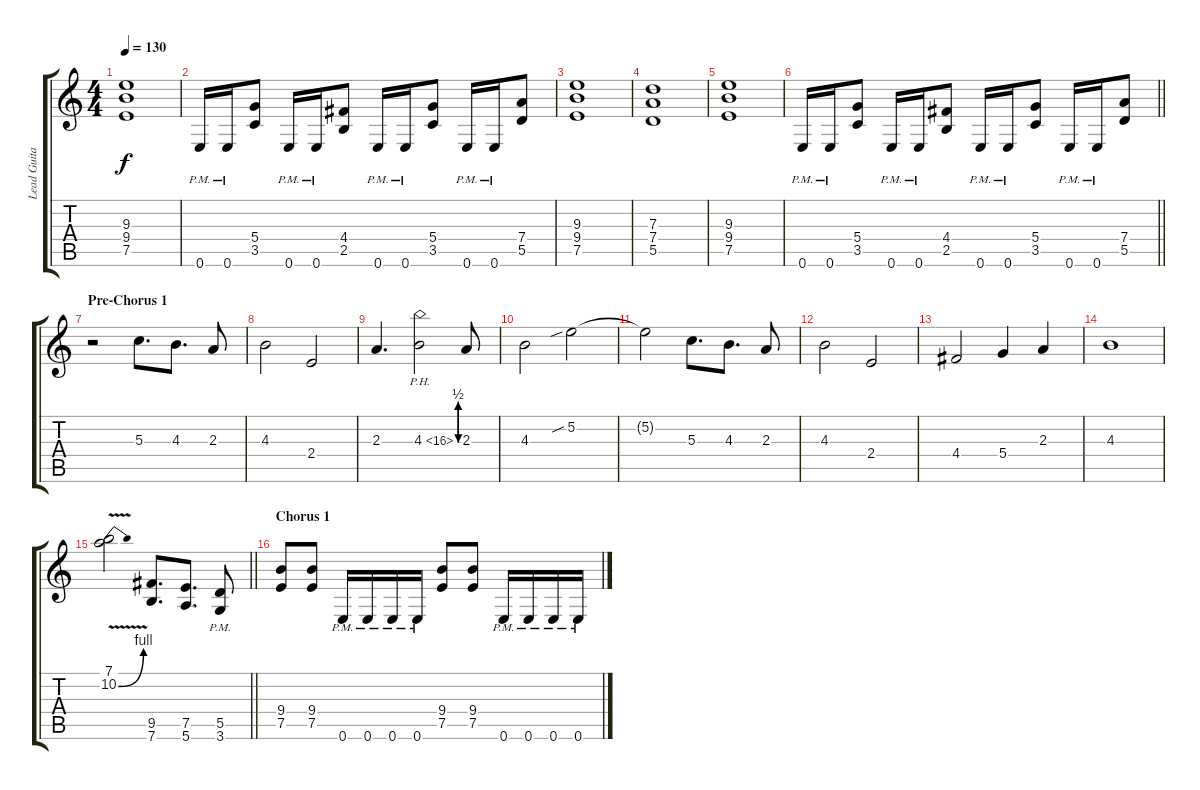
\track ("Lead Guitar" "Lead Guita") {instrument distortionguitar}
\staff {score tabs}
\tuning (E4 B3 G3 D3 A2 E2) {hide}
\ts (4 4)
\tempo 130
\clef g2
\ks c
(9.3 9.4 7.5).1{dy f volume 13} |
0.6{pm}.16 0.6{pm}.16 (5.4 3.5).8 0.6{pm}.16 0.6{pm}.16 (4.4 2.5).8 0.6{pm}.16 0.6{pm}.16 (5.4 3.5).8 0.6{pm}.16 0.6{pm}.16 (7.4 5.5).8 |
(9.3 9.4 7.5).1{volume 9} |
(7.3 7.4 5.5).1 |
(9.3 9.4 7.5).1{volume 13} |
\barLineRight lightlight
0.6{pm}.16 0.6{pm}.16 (5.4 3.5).8 0.6{pm}.16 0.6{pm}.16 (4.4 2.5).8 0.6{pm}.16 0.6{pm}.16 (5.4 3.5).8 0.6{pm}.16 0.6{pm}.16 (7.4 5.5).8 |
\section ("" "Pre-Chorus 1")
r.2 5.3.8{d} 4.3.8{d} 2.3.8 |
4.3.2 2.4.2 |
2.3.4{d} 4.3{be (custom 0 0 15 0 20 2 40 2 45 0 60 0) ph 12}.2 2.3.8 |
4.3.2 5.2{sib}.2 |
5.2{t}.2 5.3.8{d} 4.3.8{d} 2.3.8 |
4.3.2 2.4.2 |
4.4.2 5.4.4 2.3.4 |
4.3.1 |
\barLineRight lightlight
(7.1 10.2{be (bend 0 0 60 4) v}).2 (9.5 7.6).8{d} (7.5 5.6).8{d} (5.5{pm} 3.6{pm}).8 |
\section ("" "Chorus 1")
(9.4 7.5).8 (9.4 7.5).8 0.6{pm}.16 0.6{pm}.16 0.6{pm}.16 0.6{pm}.16 (9.4 7.5).8 (9.4 7.5).8 0.6{pm}.16 0.6{pm}.16 0.6{pm}.16 0.6{pm}.16
